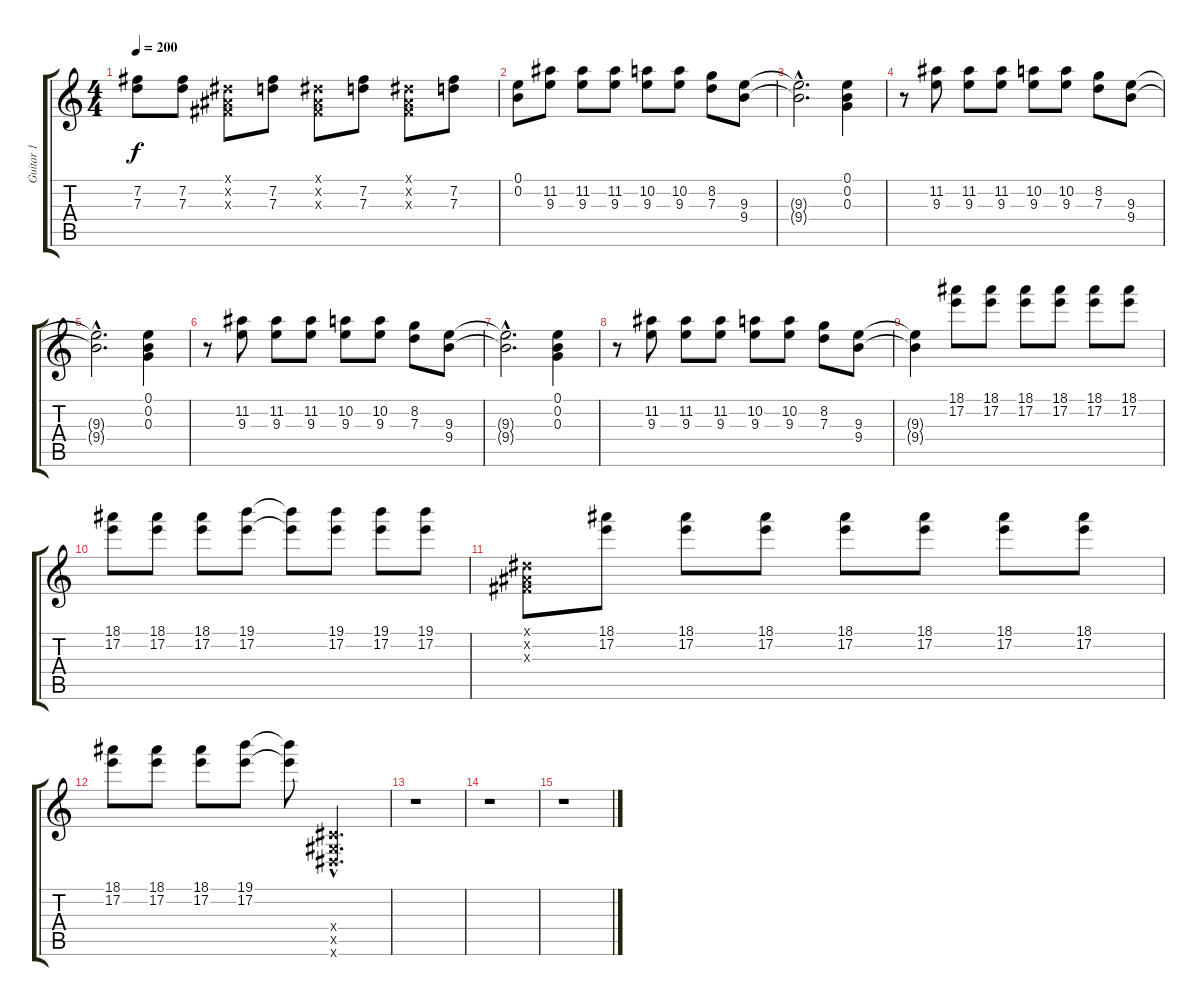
\track ("Guitar 1" "Guitar 1") {instrument distortionguitar}
\staff {score tabs}
\tuning (E4 B3 G3 D3 A2 E2) {hide}
\ts (4 4)
\tempo 200
\clef g2
\ks c
(7.2 7.3).8{dy f} (7.2 7.3).8 (-1.1{x} -1.2{x} -1.3{x}).8 (7.2 7.3).8 (-1.1{x} -1.2{x} -1.3{x}).8 (7.2 7.3).8 (-1.1{x} -1.2{x} -1.3{x}).8 (7.2 7.3).8 |
(0.1 0.2).8 (11.2 9.3).8 (11.2 9.3).8 (11.2 9.3).8 (10.2 9.3).8 (10.2 9.3).8 (8.2 7.3).8 (9.3 9.4).8 |
(9.3{hac t} 9.4{hac t}).2{d} (0.1 0.2 0.3).4 |
r.8 (11.2 9.3).8 (11.2 9.3).8 (11.2 9.3).8 (10.2 9.3).8 (10.2 9.3).8 (8.2 7.3).8 (9.3 9.4).8 |
(9.3{hac t} 9.4{hac t}).2{d} (0.1 0.2 0.3).4 |
r.8 (11.2 9.3).8 (11.2 9.3).8 (11.2 9.3).8 (10.2 9.3).8 (10.2 9.3).8 (8.2 7.3).8 (9.3 9.4).8 |
(9.3{hac t} 9.4{hac t}).2{d} (0.1 0.2 0.3).4 |
r.8 (11.2 9.3).8 (11.2 9.3).8 (11.2 9.3).8 (10.2 9.3).8 (10.2 9.3).8 (8.2 7.3).8 (9.3 9.4).8 |
(9.3{t} 9.4{t}).4 (18.1 17.2).8 (18.1 17.2).8 (18.1 17.2).8 (18.1 17.2).8 (18.1 17.2).8 (18.1 17.2).8 |
(18.1 17.2).8 (18.1 17.2).8 (18.1 17.2).8 (19.1 17.2).8 (19.1{t} 17.2{t}).8 (19.1 17.2).8 (19.1 17.2).8 (19.1 17.2).8 |
(-1.1{x} -1.2{x} -1.3{x}).8 (18.1 17.2).8 (18.1 17.2).8 (18.1 17.2).8 (18.1 17.2).8 (18.1 17.2).8 (18.1 17.2).8 (18.1 17.2).8 |
(18.1 17.2).8 (18.1 17.2).8 (18.1 17.2).8 (19.1 17.2).8 (19.1{t} 17.2{t}).8 (-1.4{hac x} -1.5{hac x} -1.6{hac x}).4{d} |
r.1 |
r.1 |
r.1
